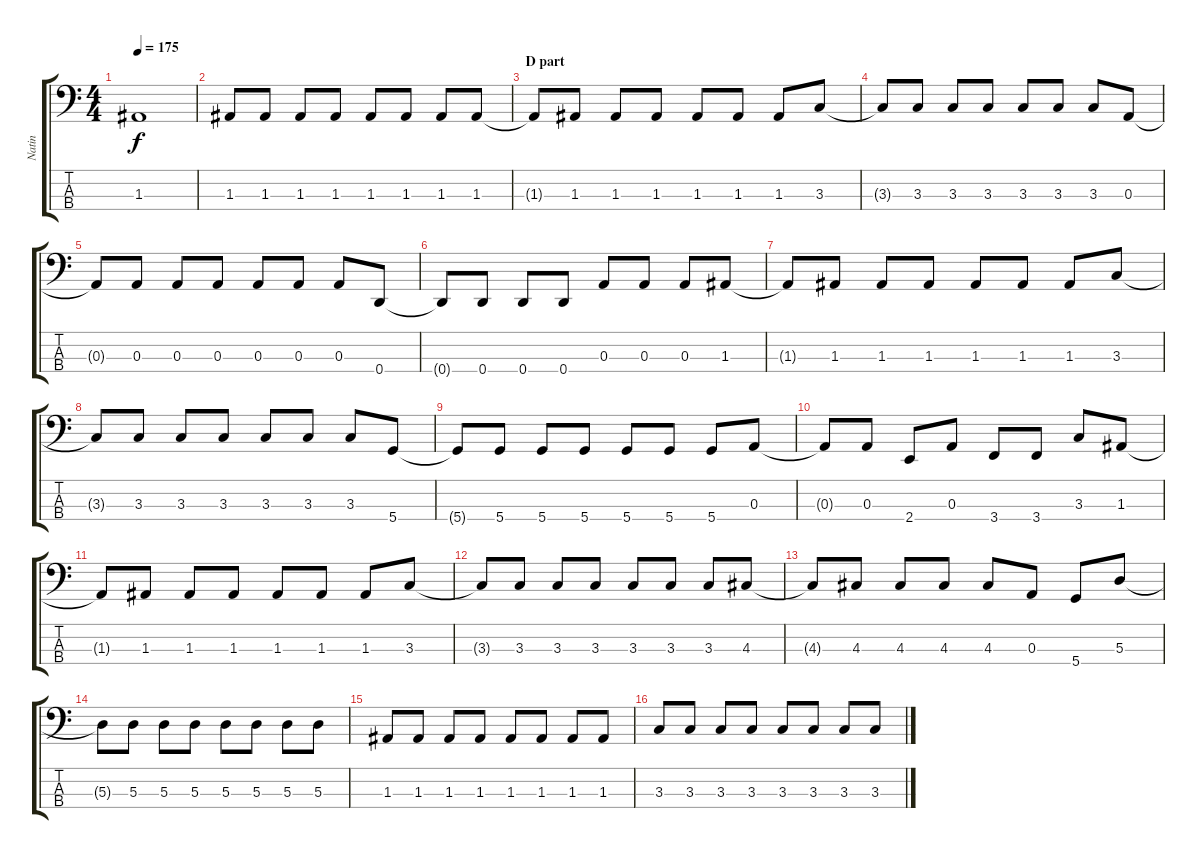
\track ("Natin" "Natin") {instrument electricbasspick}
\staff {score tabs}
\tuning (G2 D2 A1 D1) {hide}
\ts (4 4)
\tempo 175
\clef f4
\ks c
1.3{t}.1{dy f} |
1.3.8 1.3.8 1.3.8 1.3.8 1.3.8 1.3.8 1.3.8 1.3.8 |
\section ("" "D part")
1.3{t}.8 1.3.8 1.3.8 1.3.8 1.3.8 1.3.8 1.3.8 3.3.8 |
3.3{t}.8 3.3.8 3.3.8 3.3.8 3.3.8 3.3.8 3.3.8 0.3.8 |
0.3{t}.8 0.3.8 0.3.8 0.3.8 0.3.8 0.3.8 0.3.8 0.4.8 |
0.4{t}.8 0.4.8 0.4.8 0.4.8 0.3.8 0.3.8 0.3.8 1.3.8 |
1.3{t}.8 1.3.8 1.3.8 1.3.8 1.3.8 1.3.8 1.3.8 3.3.8 |
3.3{t}.8 3.3.8 3.3.8 3.3.8 3.3.8 3.3.8 3.3.8 5.4.8 |
5.4{t}.8 5.4.8 5.4.8 5.4.8 5.4.8 5.4.8 5.4.8 0.3.8 |
0.3{t}.8 0.3.8 2.4.8 0.3.8 3.4.8 3.4.8 3.3.8 1.3.8 |
1.3{t}.8 1.3.8 1.3.8 1.3.8 1.3.8 1.3.8 1.3.8 3.3.8 |
3.3{t}.8 3.3.8 3.3.8 3.3.8 3.3.8 3.3.8 3.3.8 4.3.8 |
4.3{t}.8 4.3.8 4.3.8 4.3.8 4.3.8 0.3.8 5.4.8 5.3.8 |
5.3{t}.8 5.3.8 5.3.8 5.3.8 5.3.8 5.3.8 5.3.8 5.3.8 |
1.3.8 1.3.8 1.3.8 1.3.8 1.3.8 1.3.8 1.3.8 1.3.8 |
3.3.8 3.3.8 3.3.8 3.3.8 3.3.8 3.3.8 3.3.8 3.3.8
